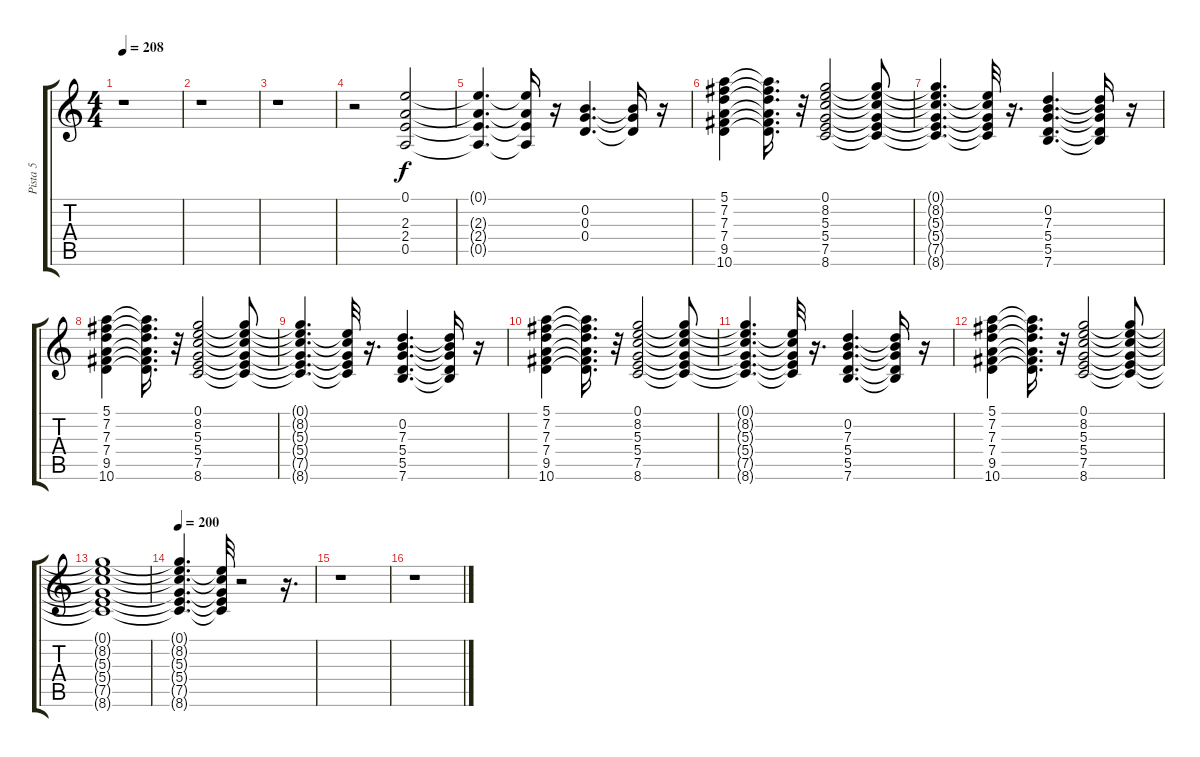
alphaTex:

\track ("Pista 5" "Pista 5") {instrument distortionguitar}
\staff {score tabs}
\tuning (E4 B3 G3 D3 A2 E2) {hide}
\ts (4 4)
\tempo 208
\clef g2
\ks c
r.1{dy f} |
r.1 |
r.1 |
r.2 (0.1 2.3 2.4 0.5).2 |
(0.1{t} 2.3{t} 2.4{t} 0.5{t}).4{d} (0.1{t} 2.3{t} 2.4{t} 0.5{t}).16 r.16 (0.2 0.3 0.4).4{d volume 10} (0.2{t} 0.3{t} 0.4{t}).16 r.16 |
(5.1 7.2 7.3 7.4 9.5 10.6).4 (5.1{t} 7.2{t} 7.3{t} 7.4{t} 9.5{t} 10.6{t}).16{d} r.32 (0.1 8.2 5.3 5.4 7.5 8.6).2 (0.1{t} 8.2{t} 5.3{t} 5.4{t} 7.5{t} 8.6{t}).8 |
(0.1{t} 8.2{t} 5.3{t} 5.4{t} 7.5{t} 8.6{t}).4{d} (0.1{t} 5.3{t} 5.4{t} 7.5{t} 8.6{t}).32 r.16{d} (0.2 7.3 5.4 5.5 7.6).4{d} (0.2{t} 7.3{t} 5.4{t} 5.5{t} 7.6{t}).16 r.16 |
(5.1 7.2 7.3 7.4 9.5 10.6).4{volume 11} (5.1{t} 7.2{t} 7.3{t} 7.4{t} 9.5{t} 10.6{t}).16{d} r.32 (0.1 8.2 5.3 5.4 7.5 8.6).2{volume 11} (0.1{t} 8.2{t} 5.3{t} 5.4{t} 7.5{t} 8.6{t}).8 |
(0.1{t} 8.2{t} 5.3{t} 5.4{t} 7.5{t} 8.6{t}).4{d} (0.1{t} 5.3{t} 5.4{t} 7.5{t} 8.6{t}).32 r.16{d} (0.2 7.3 5.4 5.5 7.6).4{d volume 11} (0.2{t} 7.3{t} 5.4{t} 5.5{t} 7.6{t}).16 r.16 |
(5.1 7.2 7.3 7.4 9.5 10.6).4 (5.1{t} 7.2{t} 7.3{t} 7.4{t} 9.5{t} 10.6{t}).16{d} r.32 (0.1 8.2 5.3 5.4 7.5 8.6).2 (0.1{t} 8.2{t} 5.3{t} 5.4{t} 7.5{t} 8.6{t}).8 |
(0.1{t} 8.2{t} 5.3{t} 5.4{t} 7.5{t} 8.6{t}).4{d} (0.1{t} 5.3{t} 5.4{t} 7.5{t} 8.6{t}).32 r.16{d} (0.2 7.3 5.4 5.5 7.6).4{d} (0.2{t} 7.3{t} 5.4{t} 5.5{t} 7.6{t}).16 r.16 |
(5.1 7.2 7.3 7.4 9.5 10.6).4 (5.1{t} 7.2{t} 7.3{t} 7.4{t} 9.5{t} 10.6{t}).16{d} r.32 (0.1 8.2 5.3 5.4 7.5 8.6).2 (0.1{t} 8.2{t} 5.3{t} 5.4{t} 7.5{t} 8.6{t}).8 |
(0.1{t} 8.2{t} 5.3{t} 5.4{t} 7.5{t} 8.6{t}).1 |
\tempo 200
(0.1{t} 8.2{t} 5.3{t} 5.4{t} 7.5{t} 8.6{t}).4{d} (0.1{t} 5.3{t} 5.4{t} 7.5{t} 8.6{t}).32 r.2 r.16{d} |
r.1 |
r.1
